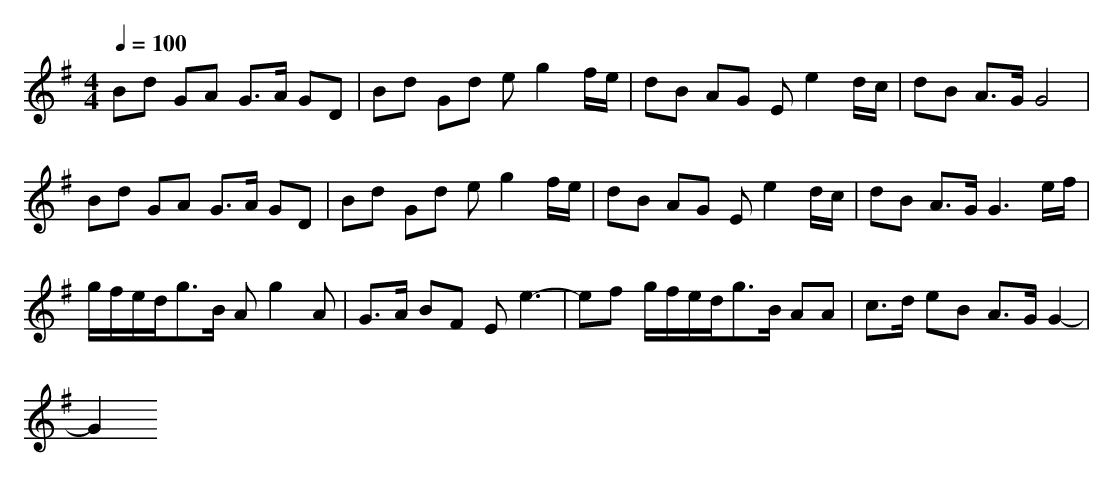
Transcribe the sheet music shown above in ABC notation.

X:1
T:
M: 4/4
L: 1/8
Q:1/4=100
K:G % 1 sharps
Bd GA G>A GD|Bd Gd eg2f/2e/2|dB AG Ee2d/2c/2|dB A>G G4|
Bd GA G>A GD|Bd Gd eg2f/2e/2|dB AG Ee2d/2c/2|dB A>G G3e/2f/2|
g/2f/2e/2d<gB/2 Ag2A|G3/2A/2 BF Ee3-|ef g/2f/2e/2d<gB/2 AA|c3/2d/2 eB A3/2G/2 G2-|
G2
